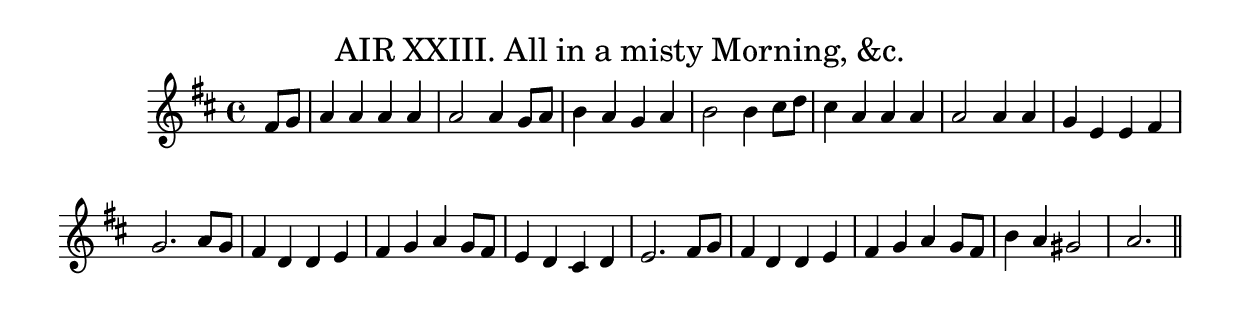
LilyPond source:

\version "2.10.25" 
\include "english.ly"

\header
  {title = \markup \smaller \normal-text
    {AIR XXIII. All in a misty Morning, &c.}
  }

\score
  {
  \new Staff
  \relative c'
    {
    \key d \major
    \time 4/4
    \clef treble \partial 4
    fs8 g | a4 a a a | a2 a4 g8 a | b4 a g a | b2 b4 cs8 d |
    cs4 a a a | a2 a 4a | g4 e e fs | g2. a8 g | fs4 d d e |
    fs4 g a g8 fs | e4 d cs d | e2. fs8 g | fs4 d d e |
    fs4 g a g8 fs | b4 a gs2 | a2. \bar "||"
    }
  \layout
    { \context
      { \Score
        \remove Bar_number_engraver
       }
    }
  \midi
    { \context
       { \Score tempoWholesPerMinute = #(ly:make-moment 180 4) } 
    }
  } 
